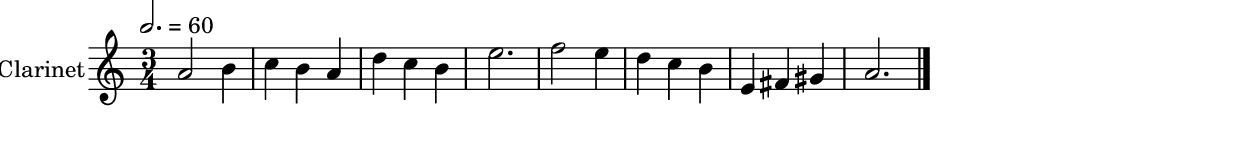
\version "2.18.2"

%{
BAHPM
Bateria de Avaliação da Habilidade de Percepção Musical
Item: 02_contorno
Igual ou diferente: igual
%}

%%% INFORMACOES PRE-MUSICA %%%

%%%%%%%%%%%%%
% SUBITEM A %
%%%%%%%%%%%%%


% Inserir nome do instrumento, andamento, compasso, clave

instrumentoNomeItemA = \set Staff.instrumentName = "Clarinet"
andamentoItemA = \tempo 2. = 60
compassoItemA = \time 3/4
clefItemA = \clef treble
keyItemA = \key a \minor

%%%%%%%%%%%%%
% SUBITEM B %
%%%%%%%%%%%%%

instrumentoNomeItemB = \instrumentoNomeItemA
andamentoItemB = \andamentoItemA
compassoItemB = \compassoItemA
clefItemB = \clefItemA
keyItemB = \keyItemA

%%%%%%%%%%
% MUSICA %
%%%%%%%%%%

musica = \relative c'' {
  a2 b4 |
  c4 b a |
  d c b |
  e2. |
  f2 e4 |
  d4 c b |
  e, fis gis |
  a2.
 \tag #'itemA { }
 \tag #'itemB { }
 \bar "|."
}

%%% Configuração de layout %%%

\include "lilypond-book-preamble.ly"

% desmarcar os itens abaixo para regular alinhamento de itens

\paper {
% ragged-right = ##f 
% line-width = 110\mm
}

%%% CONTEXTOS PARA CADA SUBITEM %%%

itemA = \score {
  \new Staff <<
    \instrumentoNomeItemA
    \andamentoItemA
    \compassoItemA
    \clefItemA
    \keyItemA
    \new Voice { 
      \keepWithTag #'itemA \musica
    }
  >>
}

itemB = \score {
  \new Staff <<
    \instrumentoNomeItemB
    \andamentoItemB
    \compassoItemB
    \clefItemB
    \keyItemB
    \new Voice { 
      \keepWithTag #'itemB \musica
    }
  >>
}



\itemA

% Desmarcar para incluir o subitem B

%\itemB